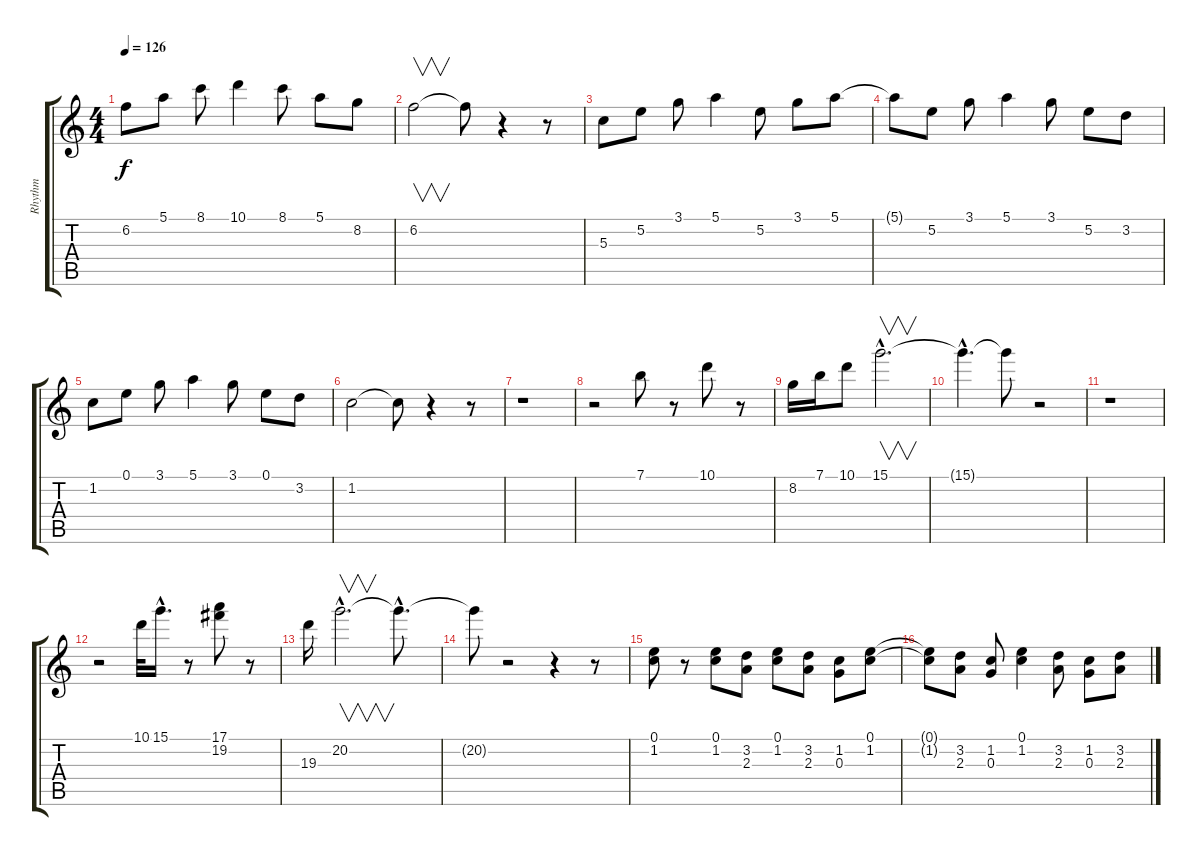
\track ("Rhythm" "Rhythm") {instrument electricguitarclean}
\staff {score tabs}
\tuning (E4 B3 G3 D3 A2 E2) {hide}
\ts (4 4)
\tempo 126
\clef g2
\ks c
6.2.8{dy f} 5.1.8 8.1.8 10.1.4 8.1.8 5.1.8 8.2.8 |
6.2.2{v} 6.2{t}.8 r.4 r.8 |
5.3.8 5.2.8 3.1.8 5.1.4 5.2.8 3.1.8 5.1.8 |
5.1{t}.8 5.2.8 3.1.8 5.1.4 3.1.8 5.2.8 3.2.8 |
1.2.8 0.1.8 3.1.8 5.1.4 3.1.8 0.1.8 3.2.8 |
1.2.2 1.2{t}.8 r.4 r.8 |
r.1 |
r.2 7.1.8 r.8 10.1.8 r.8 |
8.2.16 7.1.16 10.1.8 15.1{hac}.2{v d} |
15.1{hac t}.4{d} 15.1{t}.8 r.2 |
r.1 |
r.2 10.1.32 15.1{hac}.16{d} r.8 (17.1 19.2).8 r.8 |
19.3.16 20.2{hac}.2{v d} 20.2{hac t}.8{d} |
20.2{t}.8 r.2 r.4 r.8 |
(0.1 1.2).8 r.8 (0.1 1.2).8 (3.2 2.3).8 (0.1 1.2).8 (3.2 2.3).8 (1.2 0.3).8 (0.1 1.2).8 |
(0.1{t} 1.2{t}).8 (3.2 2.3).8 (1.2 0.3).8 (0.1 1.2).4 (3.2 2.3).8 (1.2 0.3).8 (3.2 2.3).8
